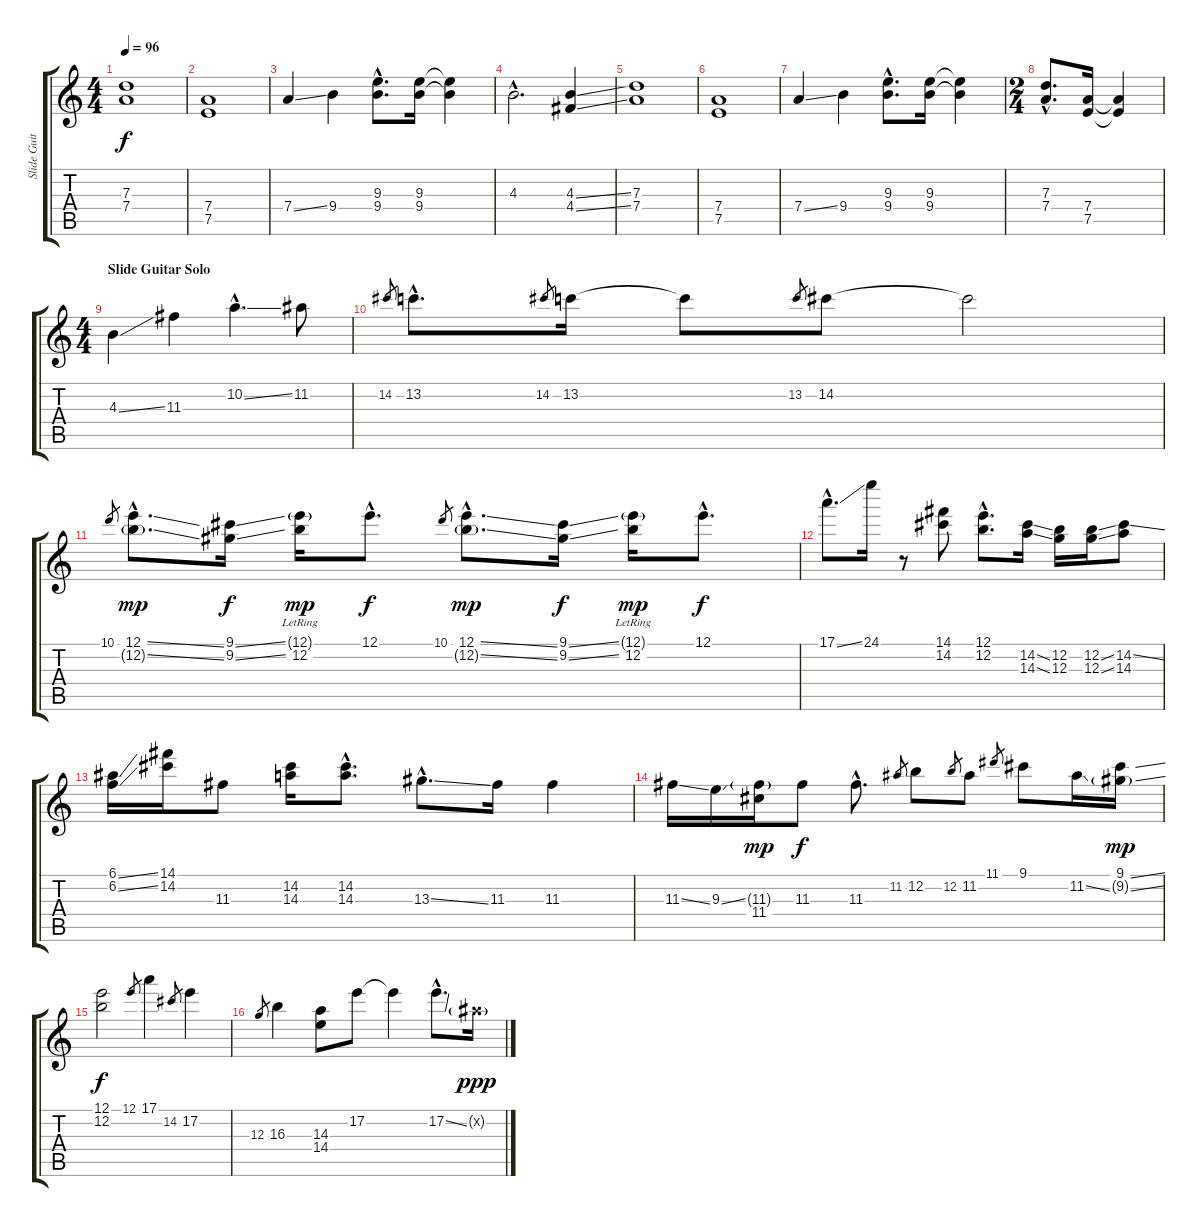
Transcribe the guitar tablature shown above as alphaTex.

\track ("Slide Guitar" "Slide Guit") {instrument distortionguitar}
\staff {score tabs}
\tuning (E4 B3 G3 D3 A2 E2) {hide}
\ts (4 4)
\tempo 96
\clef g2
\ks c
(7.3 7.4).1{dy f} |
(7.4 7.5).1 |
7.4{ss}.4 9.4.4 (9.3{hac} 9.4{hac}).8{d} (9.3 9.4).16 (9.3{t} 9.4{t}).4 |
4.3{hac}.2{d} (4.3{ss} 4.4{ss}).4 |
(7.3 7.4).1 |
(7.4 7.5).1 |
7.4{ss}.4 9.4.4 (9.3{hac} 9.4{hac}).8{d} (9.3 9.4).16 (9.3{t} 9.4{t}).4 |
\ts (2 4)
(7.3{hac} 7.4{hac}).8{d} (7.4 7.5).16 (7.4{t} 7.5{t}).4 |
\ts (4 4)
\section ("" "Slide Guitar Solo")
4.3{ss}.4 11.3.4 10.2{ss hac}.4{d} 11.2.8 |
14.2.8{gr} 13.2{hac}.8{d} 14.2.8{gr} 13.2.16 13.2{t}.8 13.2.8{gr} 14.2.8 14.2{t}.2 |
10.1.8{gr} (12.1{ss hac} 12.2{ss g hac}).8{d dy mp} (9.1{ss} 9.2{ss}).16{dy f} (12.1{g} 12.2{lr}).16{dy mp} 12.1{hac}.8{d dy f} 10.1.8{gr} (12.1{ss hac} 12.2{ss g hac}).8{d dy mp} (9.1{ss} 9.2{ss}).16{dy f} (12.1{g} 12.2{lr}).16{dy mp} 12.1{hac}.8{d dy f} |
17.1{ss hac}.8{d} 24.1.16 r.8 (14.1 14.2).8 (12.1{hac} 12.2{hac}).8{d} (14.2{ss} 14.3{ss}).16 (12.2 12.3).16 (12.2{ss} 12.3{ss}).16 (14.2{ss} 14.3).8 |
(6.1{ss} 6.2{ss}).16 (14.1 14.2).16 11.3.8 (14.2 14.3).16 (14.2{hac} 14.3{hac}).8{d} 13.3{ss hac}.8{d} 11.3.16 11.3.4 |
11.3{ss}.16 9.3{ss}.16 (11.3{g} 11.4).16{dy mp} 11.3.8{dy f} 11.3{hac}.8{d} 11.2.8{gr} 12.2.8 12.2.8{gr} 11.2.8 11.1.8{gr} 9.1.8 11.2{ss}.16 (9.1{ss} 9.2{ss g}).16{dy mp} |
(12.1 12.2).2{dy f} 12.1.8{gr} 17.1.4 14.2.8{gr} 17.2.4 |
12.3.8{gr} 16.3.4 (14.3 14.4).8 17.2.8 17.2{t}.4 17.2{ss hac}.8{d} 11.2{g x}.16{dy ppp}
